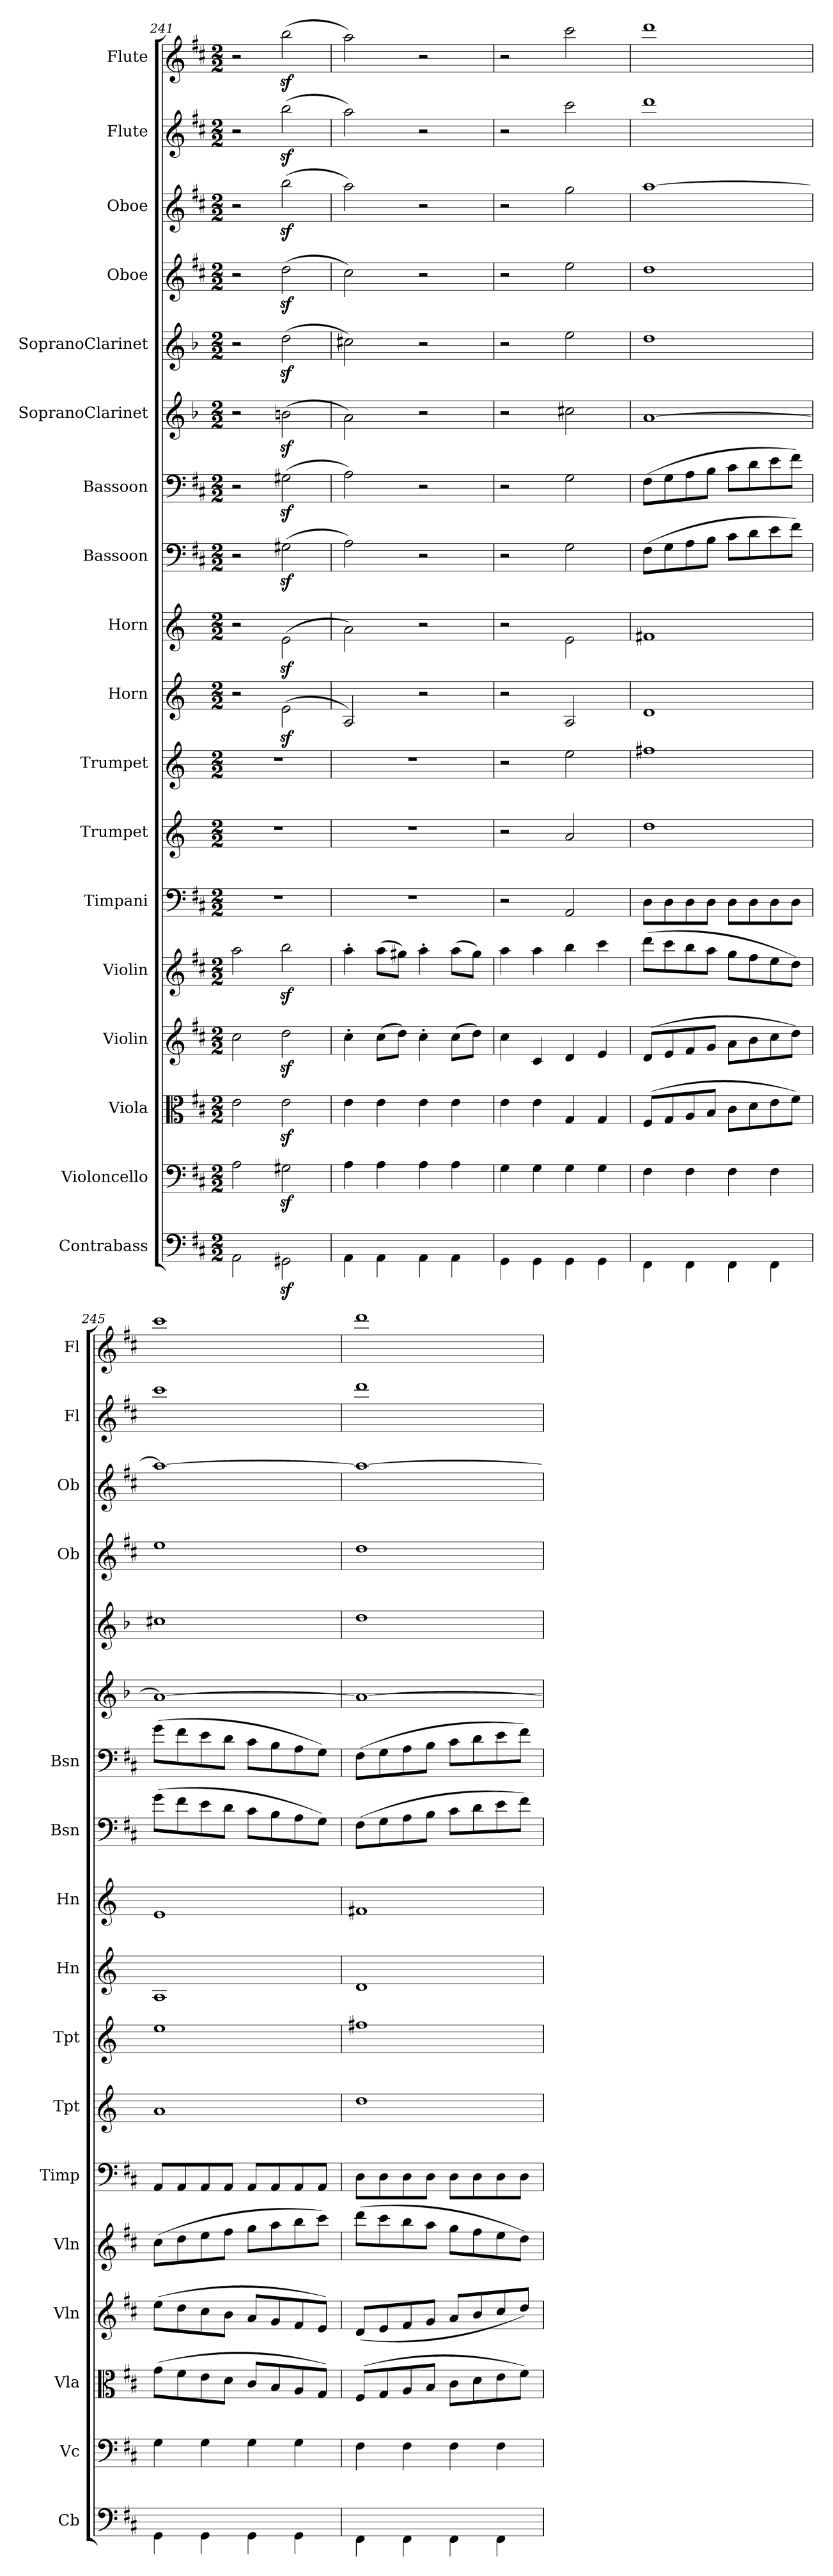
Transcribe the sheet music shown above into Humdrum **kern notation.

**kern	**kern	**kern	**kern	**kern	**kern	**kern	**kern	**kern	**kern	**kern	**kern	**kern	**kern	**kern	**kern	**kern	**kern
*part18	*part17	*part16	*part15	*part14	*part13	*part12	*part11	*part10	*part9	*part8	*part7	*part6	*part5	*part4	*part3	*part2	*part1
*staff18	*staff17	*staff16	*staff15	*staff14	*staff13	*staff12	*staff11	*staff10	*staff9	*staff8	*staff7	*staff6	*staff5	*staff4	*staff3	*staff2	*staff1
*I"Contrabass	*I"Violoncello	*I"Viola	*I"Violin	*I"Violin	*I"Timpani	*I"Trumpet	*I"Trumpet	*I"Horn	*I"Horn	*I"Bassoon	*I"Bassoon	*I"SopranoClarinet	*I"SopranoClarinet	*I"Oboe	*I"Oboe	*I"Flute	*I"Flute
*I'Cb	*I'Vc	*I'Vla	*I'Vln	*I'Vln	*I'Timp	*I'Tpt	*I'Tpt	*I'Hn	*I'Hn	*I'Bsn	*I'Bsn	*	*	*I'Ob	*I'Ob	*I'Fl	*I'Fl
*clefF4	*clefF4	*clefC3	*clefG2	*clefG2	*clefF4	*clefG2	*clefG2	*clefG2	*clefG2	*clefF4	*clefF4	*clefG2	*clefG2	*clefG2	*clefG2	*clefG2	*clefG2
*k[f#c#]	*k[f#c#]	*k[f#c#]	*k[f#c#]	*k[f#c#]	*k[f#c#]	*k[]	*k[]	*k[]	*k[]	*k[f#c#]	*k[f#c#]	*k[b-]	*k[b-]	*k[f#c#]	*k[f#c#]	*k[f#c#]	*k[f#c#]
*M2/2	*M2/2	*M2/2	*M2/2	*M2/2	*M2/2	*M2/2	*M2/2	*M2/2	*M2/2	*M2/2	*M2/2	*M2/2	*M2/2	*M2/2	*M2/2	*M2/2	*M2/2
=241	=241	=241	=241	=241	=241	=241	=241	=241	=241	=241	=241	=241	=241	=241	=241	=241	=241
2AA\	2A\	2e\	2cc#\	2aa\	1r	1r	1r	2r	2r	2r	2r	2r	2r	2r	2r	2r	2r
2GG#Xz\	2G#Xz\	2ez\	2ddz\	2bbz\	.	.	.	(2ez\	(2ez\	(2G#Xz\	(2G#Xz\	(2bnz\	(2ddz\	(2ddz\	(2bbz\	(2bbz\	(2bbz\
=242	=242	=242	=242	=242	=242	=242	=242	=242	=242	=242	=242	=242	=242	=242	=242	=242	=242
4AA\	4A\	4e\	4cc#'\	4aa'\	1r	1r	1r	2A/)	2a\)	2A\)	2A\)	2a\)	2cc#X\)	2cc#\)	2aa\)	2aa\)	2aa\)
4AA\	4A\	4e\	(8cc#\L	(8aa\L	.	.	.	.	.	.	.	.	.	.	.	.	.
.	.	.	8dd\J)	8gg#X\J)	.	.	.	.	.	.	.	.	.	.	.	.	.
4AA\	4A\	4e\	4cc#'\	4aa'\	.	.	.	2r	2r	2r	2r	2r	2r	2r	2r	2r	2r
4AA\	4A\	4e\	(8cc#\L	(8aa\L	.	.	.	.	.	.	.	.	.	.	.	.	.
.	.	.	8dd\J)	8gg#\J)	.	.	.	.	.	.	.	.	.	.	.	.	.
=243	=243	=243	=243	=243	=243	=243	=243	=243	=243	=243	=243	=243	=243	=243	=243	=243	=243
4GG\	4G\	4e\	4cc#\	4aa\	2r	2r	2r	2r	2r	2r	2r	2r	2r	2r	2r	2r	2r
4GG\	4G\	4e\	4c#/	4aa\	.	.	.	.	.	.	.	.	.	.	.	.	.
4GG\	4G\	4G/	4d/	4bb\	2AA/	2a/	2ee\	2A/	2e\	2G\	2G\	2cc#X\	2ee\	2ee\	2gg\	2ccc#\	2ccc#\
4GG\	4G\	4G/	4e/	4ccc#\	.	.	.	.	.	.	.	.	.	.	.	.	.
=244	=244	=244	=244	=244	=244	=244	=244	=244	=244	=244	=244	=244	=244	=244	=244	=244	=244
4FF#\	4F#\	(8F#/L	(8d/L	(8ddd\L	8D\L	1dd\	1ff#X\	1d\	1f#X\	(8F#\L	(8F#\L	[1a\	1dd\	1dd\	[1aa\	1ddd\	1ddd\
.	.	8G/	8e/	8ccc#\	8D\	.	.	.	.	8G\	8G\	.	.	.	.	.	.
4FF#\	4F#\	8A/	8f#/	8bb\	8D\	.	.	.	.	8A\	8A\	.	.	.	.	.	.
.	.	8B/J	8g/J	8aa\J	8D\J	.	.	.	.	8B\J	8B\J	.	.	.	.	.	.
4FF#\	4F#\	8c#\L	8a\L	8gg\L	8D\L	.	.	.	.	8c#\L	8c#\L	.	.	.	.	.	.
.	.	8d\	8b\	8ff#\	8D\	.	.	.	.	8d\	8d\	.	.	.	.	.	.
4FF#\	4F#\	8e\	8cc#\	8ee\	8D\	.	.	.	.	8e\	8e\	.	.	.	.	.	.
.	.	8f#\J)	8dd\J)	8dd\J)	8D\J	.	.	.	.	8f#\J)	8f#\J)	.	.	.	.	.	.
=245	=245	=245	=245	=245	=245	=245	=245	=245	=245	=245	=245	=245	=245	=245	=245	=245	=245
4GG\	4G\	(8g\L	(8ee\L	(8cc#\L	8AA/L	1a/	1ee\	1A/	1e\	(8g\L	(8g\L	1a\_	1cc#X\	1ee\	1aa\_	1ccc#\	1ccc#\
.	.	8f#\	8dd\	8dd\	8AA/	.	.	.	.	8f#\	8f#\	.	.	.	.	.	.
4GG\	4G\	8e\	8cc#\	8ee\	8AA/	.	.	.	.	8e\	8e\	.	.	.	.	.	.
.	.	8d\J	8b\J	8ff#\J	8AA/J	.	.	.	.	8d\J	8d\J	.	.	.	.	.	.
4GG\	4G\	8c#/L	8a/L	8gg\L	8AA/L	.	.	.	.	8c#\L	8c#\L	.	.	.	.	.	.
.	.	8B/	8g/	8aa\	8AA/	.	.	.	.	8B\	8B\	.	.	.	.	.	.
4GG\	4G\	8A/	8f#/	8bb\	8AA/	.	.	.	.	8A\	8A\	.	.	.	.	.	.
.	.	8G/J)	8e/J)	8ccc#\J)	8AA/J	.	.	.	.	8G\J)	8G\J)	.	.	.	.	.	.
=246	=246	=246	=246	=246	=246	=246	=246	=246	=246	=246	=246	=246	=246	=246	=246	=246	=246
4FF#\	4F#\	(8F#/L	(8d/L	(8ddd\L	8D\L	1dd\	1ff#X\	1d\	1f#X\	(8F#\L	(8F#\L	1a\_	1dd\	1dd\	1aa\_	1ddd\	1ddd\
.	.	8G/	8e/	8ccc#\	8D\	.	.	.	.	8G\	8G\	.	.	.	.	.	.
4FF#\	4F#\	8A/	8f#/	8bb\	8D\	.	.	.	.	8A\	8A\	.	.	.	.	.	.
.	.	8B/J	8g/J	8aa\J	8D\J	.	.	.	.	8B\J	8B\J	.	.	.	.	.	.
4FF#\	4F#\	8c#\L	8a/L	8gg\L	8D\L	.	.	.	.	8c#\L	8c#\L	.	.	.	.	.	.
.	.	8d\	8b/	8ff#\	8D\	.	.	.	.	8d\	8d\	.	.	.	.	.	.
4FF#\	4F#\	8e\	8cc#/	8ee\	8D\	.	.	.	.	8e\	8e\	.	.	.	.	.	.
.	.	8f#\J)	8dd/J)	8dd\J)	8D\J	.	.	.	.	8f#\J)	8f#\J)	.	.	.	.	.	.
=	=	=	=	=	=	=	=	=	=	=	=	=	=	=	=	=	=
*-	*-	*-	*-	*-	*-	*-	*-	*-	*-	*-	*-	*-	*-	*-	*-	*-	*-
